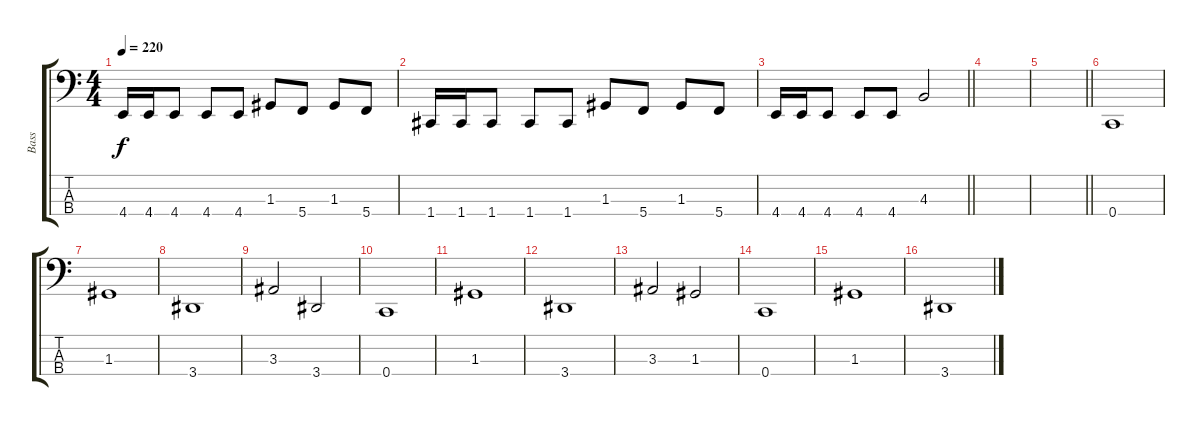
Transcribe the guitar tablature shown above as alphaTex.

\track ("Bass" "Bass") {instrument electricbassfinger}
\staff {score tabs}
\tuning (F2 C2 G1 C1) {hide}
\ts (4 4)
\tempo 220
\clef f4
\ks c
4.4.16{dy f} 4.4.16 4.4.8 4.4.8 4.4.8 1.3.8 5.4.8 1.3.8 5.4.8 |
1.4.16 1.4.16 1.4.8 1.4.8 1.4.8 1.3.8 5.4.8 1.3.8 5.4.8 |
\barLineRight lightlight
4.4.16 4.4.16 4.4.8 4.4.8 4.4.8 4.3.2 |
|
\barLineRight lightlight
|
0.4.1 |
1.3.1 |
3.4.1 |
3.3.2 3.4.2 |
0.4.1 |
1.3.1 |
3.4.1 |
3.3.2 1.3.2 |
0.4.1 |
1.3.1 |
3.4.1
